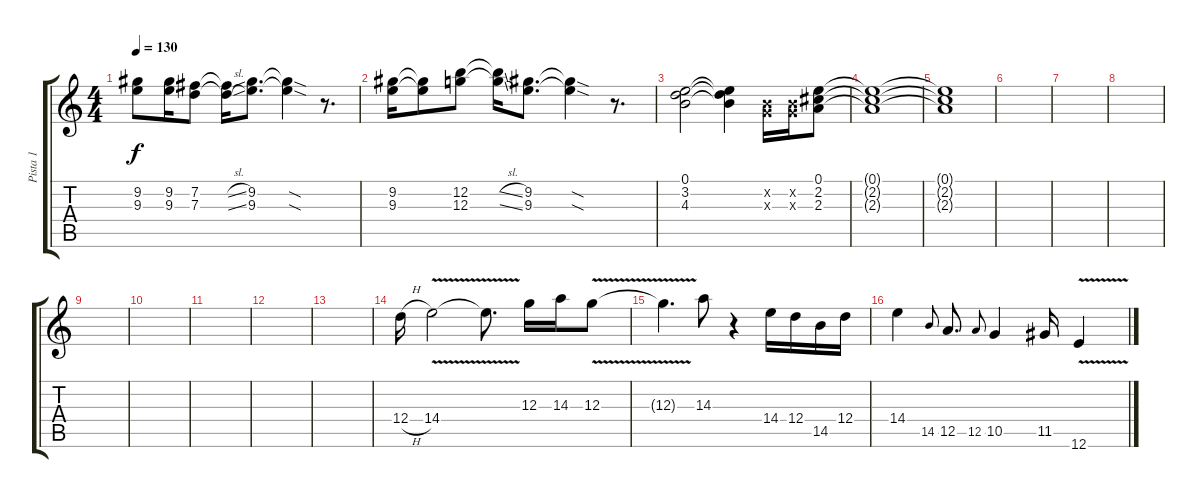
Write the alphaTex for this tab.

\track ("Pista 1" "Pista 1") {instrument distortionguitar}
\staff {score tabs}
\tuning (E4 B3 G3 D3 A2 E2) {hide}
\ts (4 4)
\tempo 130
\clef g2
\ks c
(9.2 9.3).8{dy f} (9.2 9.3).16 (7.2 7.3).8 (7.2{sl t} 7.3{sl t}).16 (9.2 9.3).8{d} (9.2{sod t} 9.3{sod t}).4 r.8{d} |
(9.2 9.3).16 (9.2{t} 9.3{t}).8 (12.2 12.3).8 (12.2{sl t} 12.3{sl t}).16 (9.2 9.3).8{d} (9.2{sod t} 9.3{sod t}).4 r.8{d} |
(0.1 3.2 4.3).2 (0.1{t} 3.2{t} 4.3{t}).4 (0.2{x} 0.3{x}).16 (0.2{x} 0.3{x}).16 (0.1 2.2 2.3).8 |
(0.1{t} 2.2{t} 2.3{t}).1 |
(0.1{t} 2.2{t} 2.3{t}).1 |
|
|
|
|
|
|
|
|
12.4{h}.16 14.4{v}.2 14.4{t}.8{d} 12.3.16 14.3.16 12.3{v}.8 |
12.3{t}.4{d} 14.3.8 r.4 14.4.16 12.4.16 14.5.16 12.4.16 |
14.4.4 14.5.8{gr onbeat} 12.5.8{d} 12.5.8{gr onbeat} 10.5.4 11.5.16 12.6{v}.4
